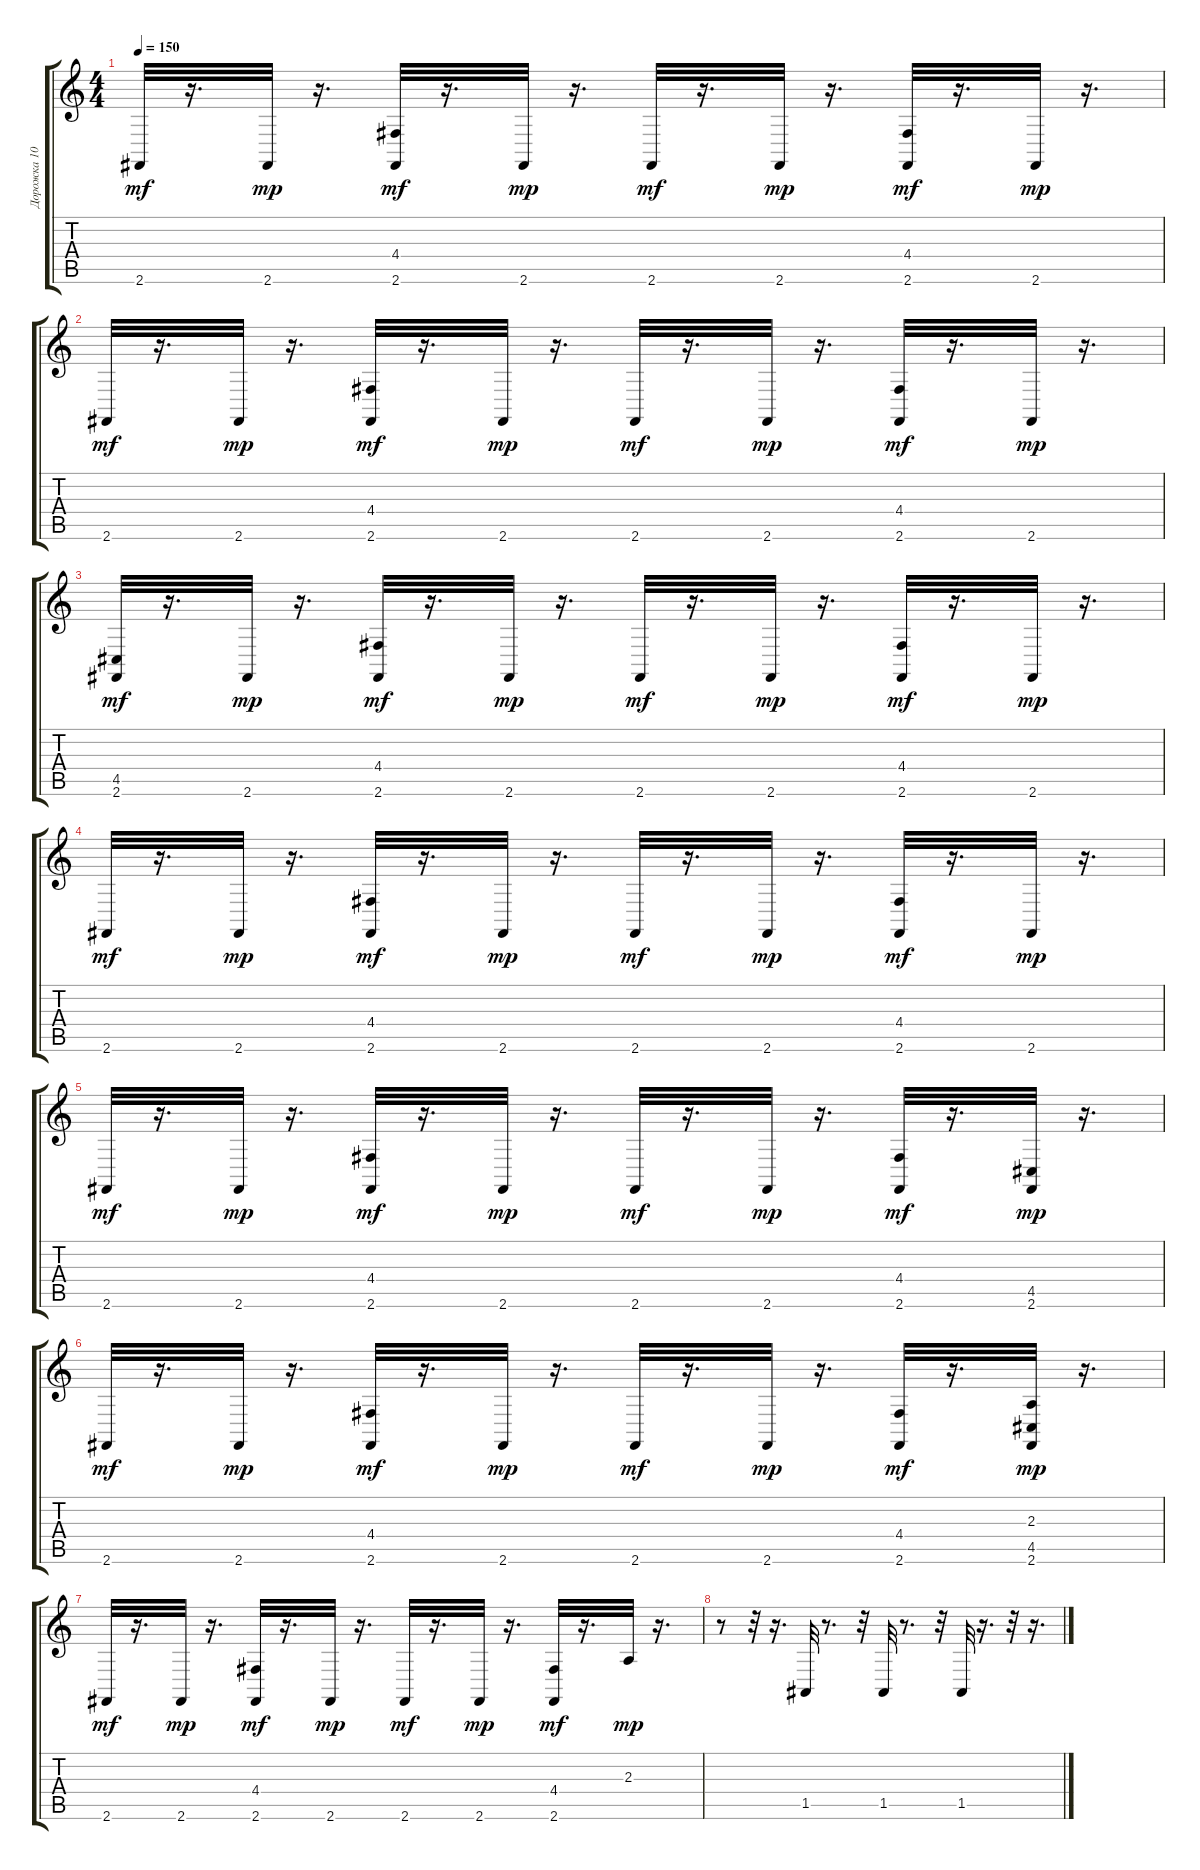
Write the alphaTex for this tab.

\track ("Дорожка 10" "Дорожка 10") {instrument acousticgrandpiano}
\staff {score tabs}
\tuning (E4 B3 G3 D3 A2 E2) {hide}
\ts (4 4)
\tempo 150
\clef g2
\ks c
2.6.32{dy mf} r.16{d} 2.6.32{dy mp} r.16{d} (4.4 2.6).32{dy mf} r.16{d} 2.6.32{dy mp} r.16{d} 2.6.32{dy mf} r.16{d} 2.6.32{dy mp} r.16{d} (4.4 2.6).32{dy mf} r.16{d} 2.6.32{dy mp} r.16{d} |
2.6.32{dy mf} r.16{d} 2.6.32{dy mp} r.16{d} (4.4 2.6).32{dy mf} r.16{d} 2.6.32{dy mp} r.16{d} 2.6.32{dy mf} r.16{d} 2.6.32{dy mp} r.16{d} (4.4 2.6).32{dy mf} r.16{d} 2.6.32{dy mp} r.16{d} |
(4.5 2.6).32{dy mf} r.16{d} 2.6.32{dy mp} r.16{d} (4.4 2.6).32{dy mf} r.16{d} 2.6.32{dy mp} r.16{d} 2.6.32{dy mf} r.16{d} 2.6.32{dy mp} r.16{d} (4.4 2.6).32{dy mf} r.16{d} 2.6.32{dy mp} r.16{d} |
2.6.32{dy mf} r.16{d} 2.6.32{dy mp} r.16{d} (4.4 2.6).32{dy mf} r.16{d} 2.6.32{dy mp} r.16{d} 2.6.32{dy mf} r.16{d} 2.6.32{dy mp} r.16{d} (4.4 2.6).32{dy mf} r.16{d} 2.6.32{dy mp} r.16{d} |
2.6.32{dy mf} r.16{d} 2.6.32{dy mp} r.16{d} (4.4 2.6).32{dy mf} r.16{d} 2.6.32{dy mp} r.16{d} 2.6.32{dy mf} r.16{d} 2.6.32{dy mp} r.16{d} (4.4 2.6).32{dy mf} r.16{d} (4.5 2.6).32{dy mp} r.16{d} |
2.6.32{dy mf} r.16{d} 2.6.32{dy mp} r.16{d} (4.4 2.6).32{dy mf} r.16{d} 2.6.32{dy mp} r.16{d} 2.6.32{dy mf} r.16{d} 2.6.32{dy mp} r.16{d} (4.4 2.6).32{dy mf} r.16{d} (2.3 4.5 2.6).32{dy mp} r.16{d} |
2.6.32{dy mf} r.16{d} 2.6.32{dy mp} r.16{d} (4.4 2.6).32{dy mf} r.16{d} 2.6.32{dy mp} r.16{d} 2.6.32{dy mf} r.16{d} 2.6.32{dy mp} r.16{d} (4.4 2.6).32{dy mf} r.16{d} 2.3.32{dy mp} r.16{d} |
r.8 r.32 r.16{d} 1.5.32 r.8{d} r.32 1.5.32 r.8{d} r.32 1.5.32 r.16{d} r.32 r.16{d}
